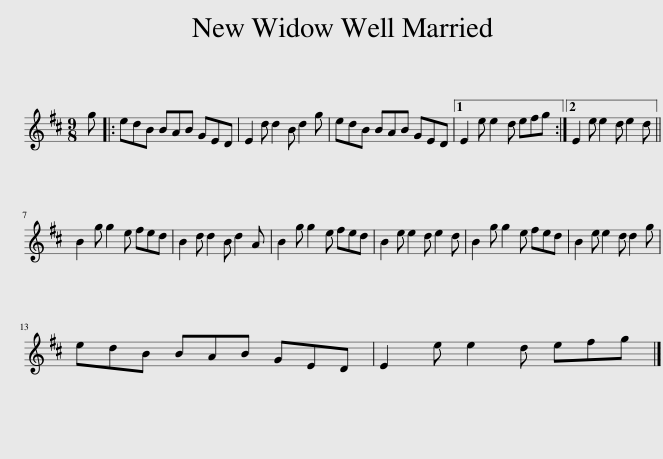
X:1
L:1/8
M:9/8
I:linebreak $
K:D
V:1 treble
V:1
 g |: edB BAB GED | E2 d d2 B d2 g | edB BAB GED |1 E2 e e2 d efg :|2 %5
 E2 e e2 d e2 d ||$ B2 g g2 e fed | B2 d d2 B d2 A | B2 g g2 e fed | B2 e e2 d e2 d | %10
 B2 g g2 e fed | B2 e e2 d d2 g |$ edB BAB GED | E2 e e2 d efg |] %14
